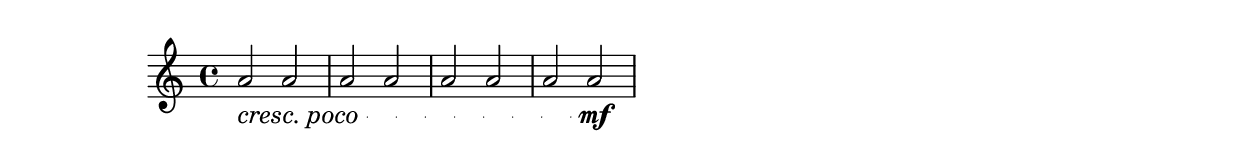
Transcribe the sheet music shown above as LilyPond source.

%% Do not edit this file; it is automatically
%% generated from LSR http://lsr.dsi.unimi.it
%% This file is in the public domain.
\version "2.12.2"

\header {
  lsrtags = "expressive-marks"

%% Translation of GIT committish: fa19277d20f8ab0397c560eb0e7b814bd804ecec
  texidoces = "
Se puede modificar el texto empleado para los crescendos y
decrescendos modificando las propiedades de contexto
@code{crescendoText} y @code{decrescendoText}.  El estilo de la
línea de extensión se puede cambiar modificando la propiedad
@code{'style} de @code{DynamicTextSpanner}.  El valor
predeterminado es @code{'hairpin} (regulador), y entre otros
valores posibles se encuentran @code{'line} (línea),
@code{'dashed-line} (línea discontinua) y @code{'dotted-line}
(línea de puntos):

"
  doctitlees = "Cambiar el texto y los estilos de objeto de extensión para las indicaciones dinámicas textuales"


%% Translation of GIT committish: 0a868be38a775ecb1ef935b079000cebbc64de40
texidocde = "
Der Text, der für Crescendo und Decrescendo gesetzt wird, kann geändert
werden, indem man die Eigenschaften @code{crescendoText} und
@code{decrescendoText} verändert.  Der Stil des Streckers kann auch
geändert werden, indem die @code{'style}-Eigenschaft des
@code{DynamicTextSpanner} beeinflusst wird.  Der Standardwert ist
@code{'hairpin}, andere Möglichkeiten sind @code{'line}, @code{'dashed-line}
und @code{'dotted-line}.
"
  doctitlede = "Text und Strecker-Stile für Dynamik-Texte ändern"

%% Translation of GIT committish: 4ab2514496ac3d88a9f3121a76f890c97cedcf4e
  texidocfr = "
Le texte par défaut des crescendos et decrescendos se change en
modifiant les propriétés de contexte @code{crescendoText} et
@code{decrescendoText}. L'aspect de la ligne d'extension est fonction
de la propriété @code{'style} du @code{DynamicTextSpanner}.  Sa valeur
par défaut est @code{'hairpin}, mais d'autres valeurs sont disponibles,
comme @code{'line}, @code{'dashed-line} et @code{'dotted-line}.

"
  doctitlefr = "Modifidation du texte et de l'extension de nuances textuelles"


  texidoc = "
The text used for crescendos and decrescendos can be changed by
modifying the context properties @code{crescendoText} and
@code{decrescendoText}. The style of the spanner line can be changed by
modifying the @code{'style} property of @code{DynamicTextSpanner}.  The
default value is @code{'hairpin}, and other possible values include
@code{'line}, @code{'dashed-line} and @code{'dotted-line}.

"
  doctitle = "Changing text and spanner styles for text dynamics"
} % begin verbatim

\relative c'' {
  \set crescendoText = \markup { \italic { cresc. poco } }
  \set crescendoSpanner = #'text
  \override DynamicTextSpanner #'style = #'dotted-line
  a2\< a
  a2 a
  a2 a
  a2 a\mf
}
